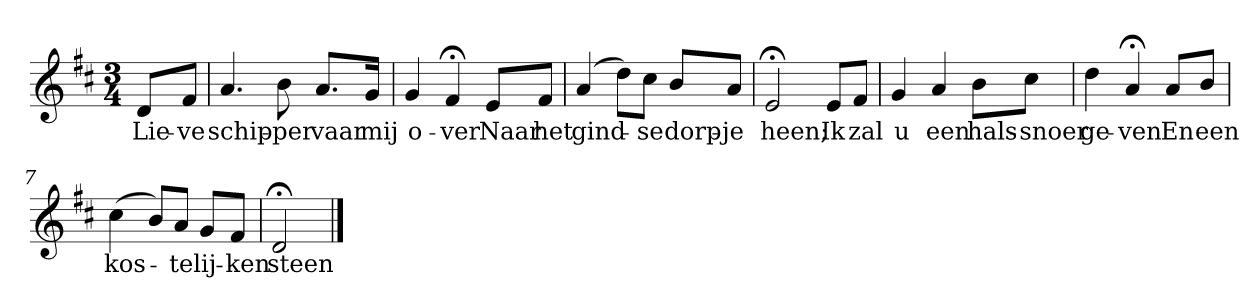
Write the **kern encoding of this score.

**kern	**text
*part1	*part1
*staff1	*staff1
*k[f#c#]	*
*D:	*
*M3/4	*
*MM120	*
=	=
8dL	Lie-
8f#J	-ve
=1	=1
4.a	schip-
8b	-per
8.aL	vaar
16gJk	mij
=2	=2
4g	o-
4f#;<	-ver
8eL	Naar
8f#J	het
=3	=3
(4a	gind-
8ddL)	.
8cc#J	-se
8bL	dorp-
8aJ	-je
=4	=4
2e;<	heen;
8eL	Ik
8f#J	zal
=5	=5
4g	u
4a	een
8bL	hals-
8cc#J	-snoer
=6	=6
4dd	ge-
4a;<	-ven
8aL	En
8bJ	een
=7	=7
(4cc#	kos-
8bL)	.
8aJ	-te
8gL	lij-
8f#J	-ken
=8	=8
2d;<	steen
==	==
*-	*-
